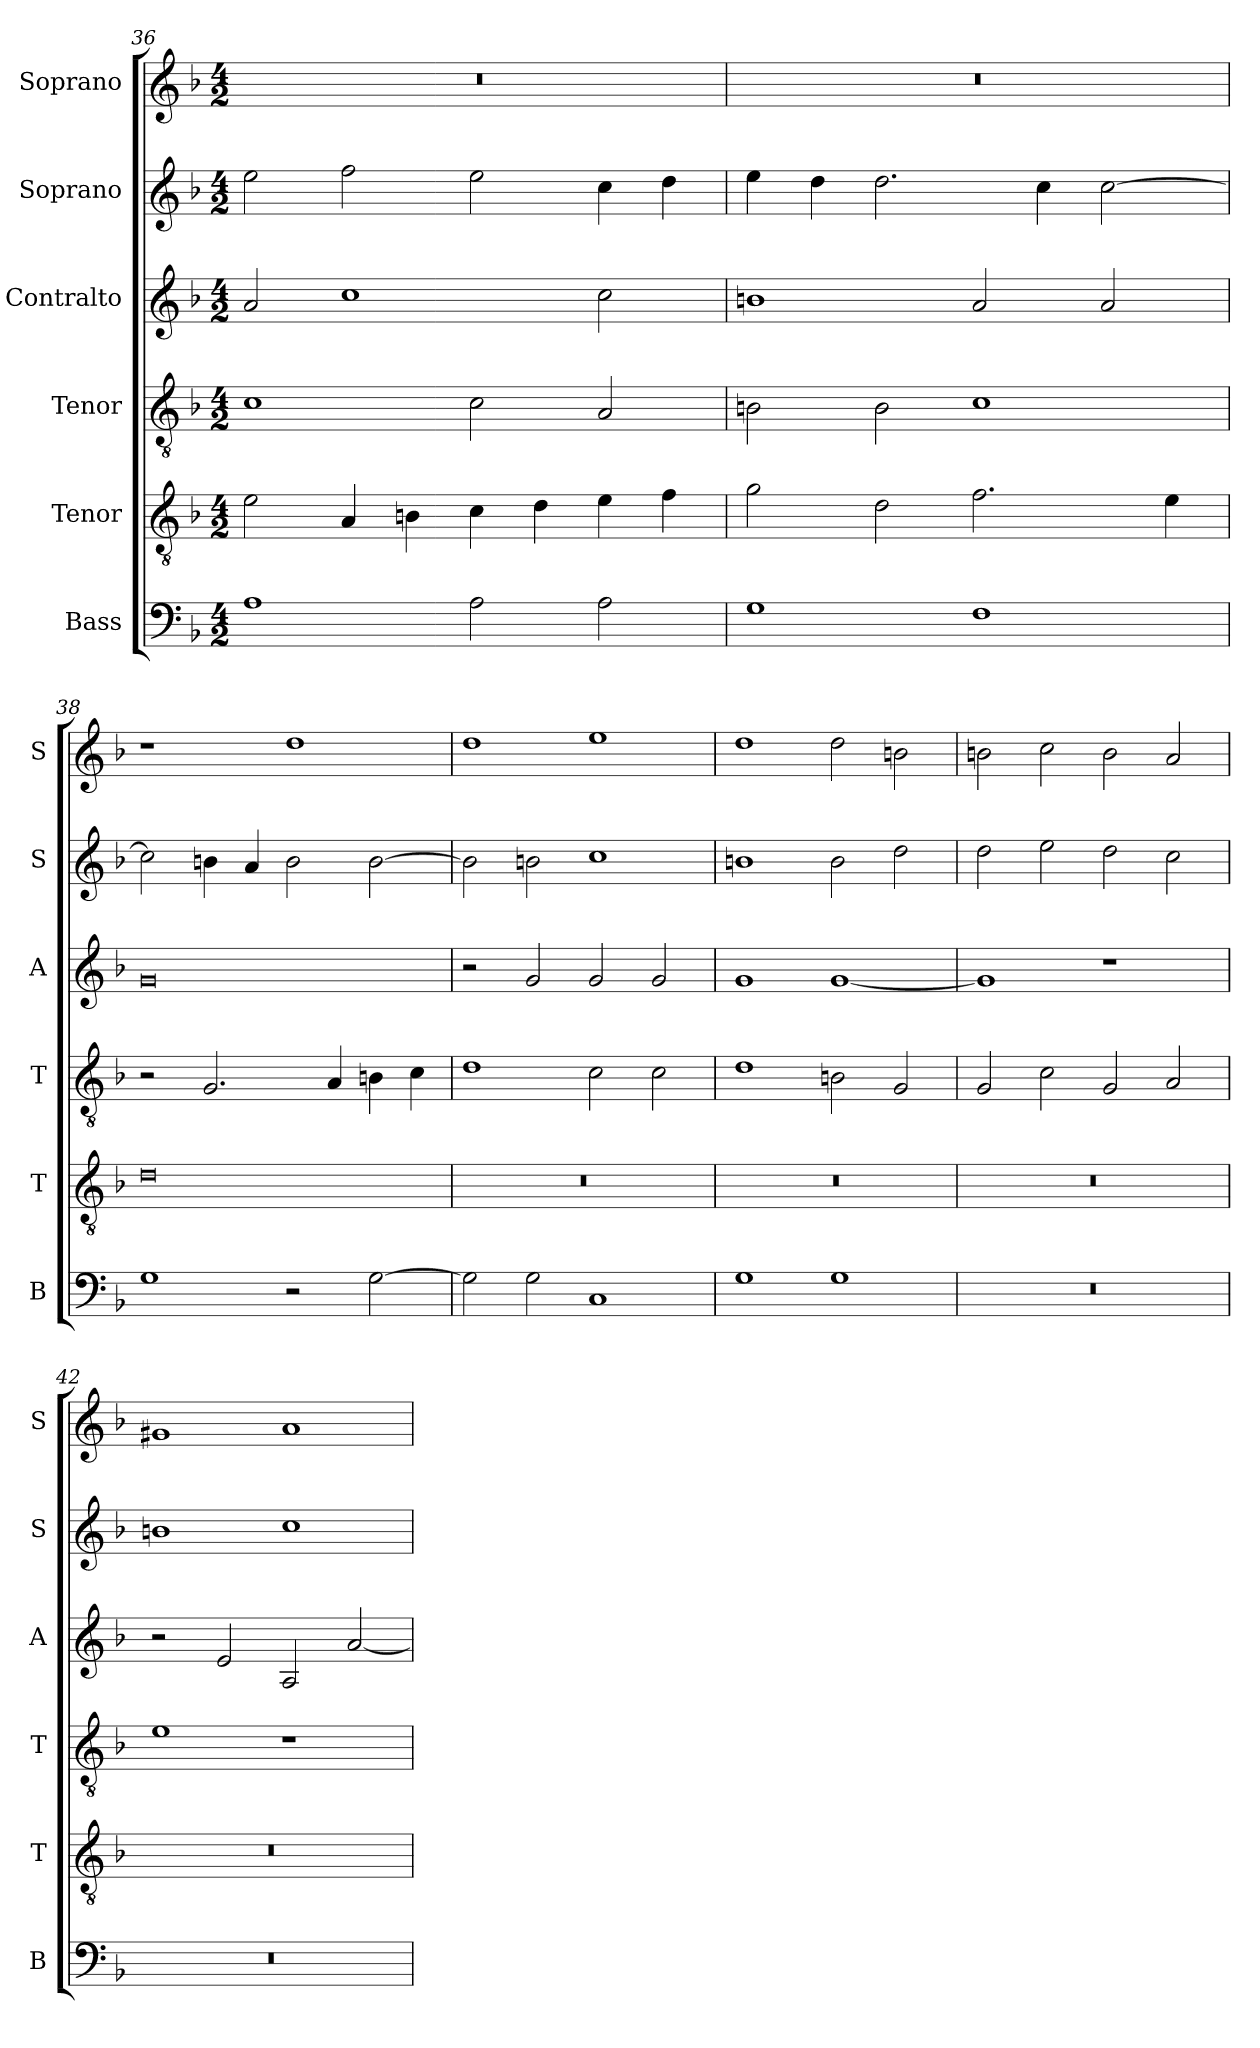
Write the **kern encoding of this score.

**kern	**kern	**kern	**kern	**kern	**kern
*part6	*part5	*part4	*part3	*part2	*part1
*staff6	*staff5	*staff4	*staff3	*staff2	*staff1
*I"Bass	*I"Tenor	*I"Tenor	*I"Contralto	*I"Soprano	*I"Soprano
*I'B	*I'T	*I'T	*I'A	*I'S	*I'S
*clefF4	*clefGv2	*clefGv2	*clefG2	*clefG2	*clefG2
*k[b-]	*k[b-]	*k[b-]	*k[b-]	*k[b-]	*k[b-]
*M4/2	*M4/2	*M4/2	*M4/2	*M4/2	*M4/2
=36	=36	=36	=36	=36	=36
1A	2e	1c	2a	2ee	0r
.	4A	.	1cc	2ff	.
.	4Bn	.	.	.	.
2A	4c	2c	.	2ee	.
.	4d	.	.	.	.
2A	4e	2A	2cc	4cc	.
.	4f	.	.	4dd	.
=37	=37	=37	=37	=37	=37
1G	2g	2Bn	1bn	4ee	0r
.	.	.	.	4dd	.
.	2d	2B	.	2.dd	.
1F	2.f	1c	2a	.	.
.	.	.	.	4cc	.
.	.	.	2a	[2cc	.
.	4e	.	.	.	.
=38	=38	=38	=38	=38	=38
1G	0d	2r	0g	2cc]	1r
.	.	2.G	.	4bn	.
.	.	.	.	4a	.
2r	.	.	.	2b	1dd
.	.	4A	.	.	.
[2G	.	4Bn	.	[2b	.
.	.	4c	.	.	.
=39	=39	=39	=39	=39	=39
2G]	0r	1d	2r	2b]	1dd
2G	.	.	2g	2bn	.
1C	.	2c	2g	1cc	1ee
.	.	2c	2g	.	.
=40	=40	=40	=40	=40	=40
1G	0r	1d	1g	1bn	1dd
1G	.	2Bn	[1g	2b	2dd
.	.	2G	.	2dd	2bn
=41	=41	=41	=41	=41	=41
0r	0r	2G	1g]	2dd	2bn
.	.	2c	.	2ee	2cc
.	.	2G	1r	2dd	2b
.	.	2A	.	2cc	2a
=42	=42	=42	=42	=42	=42
0r	0r	1e	2r	1bn	1g#X
.	.	.	2e	.	.
.	.	1r	2A	1cc	1a
.	.	.	[2a	.	.
=	=	=	=	=	=
*-	*-	*-	*-	*-	*-
